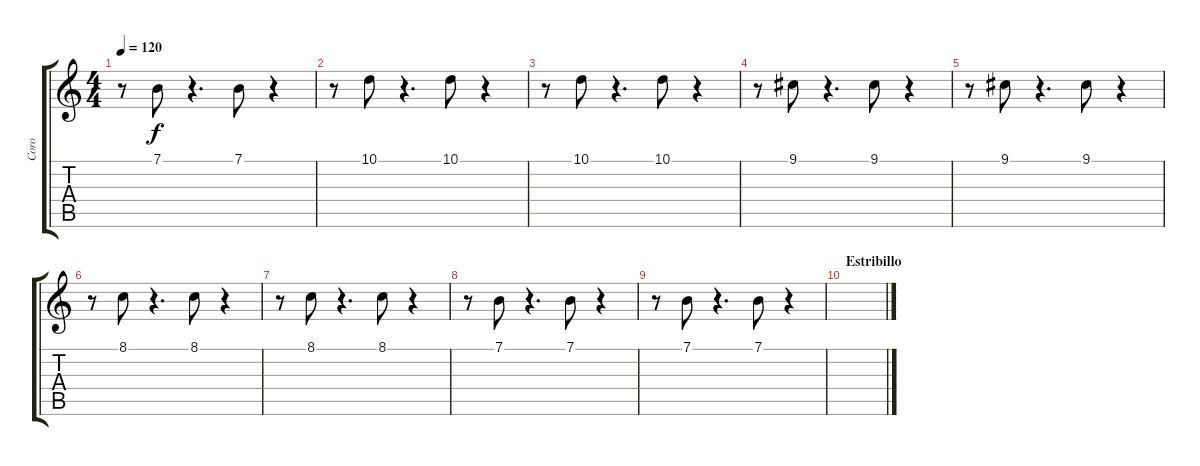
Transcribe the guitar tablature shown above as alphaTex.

\track ("Coro" "Coro") {instrument voiceoohs}
\staff {score tabs}
\tuning (E4 B3 G3 D3 A2 E2) {hide}
\ts (4 4)
\tempo 120
\clef g2
\ks c
r.8{dy f} 7.1.8 r.4{d} 7.1.8 r.4 |
r.8 10.1.8 r.4{d} 10.1.8 r.4 |
r.8 10.1.8 r.4{d} 10.1.8 r.4 |
r.8 9.1.8 r.4{d} 9.1.8 r.4 |
r.8 9.1.8 r.4{d} 9.1.8 r.4 |
r.8 8.1.8 r.4{d} 8.1.8 r.4 |
r.8 8.1.8 r.4{d} 8.1.8 r.4 |
r.8 7.1.8 r.4{d} 7.1.8 r.4 |
r.8 7.1.8 r.4{d} 7.1.8 r.4 |
\section ("" "Estribillo")
